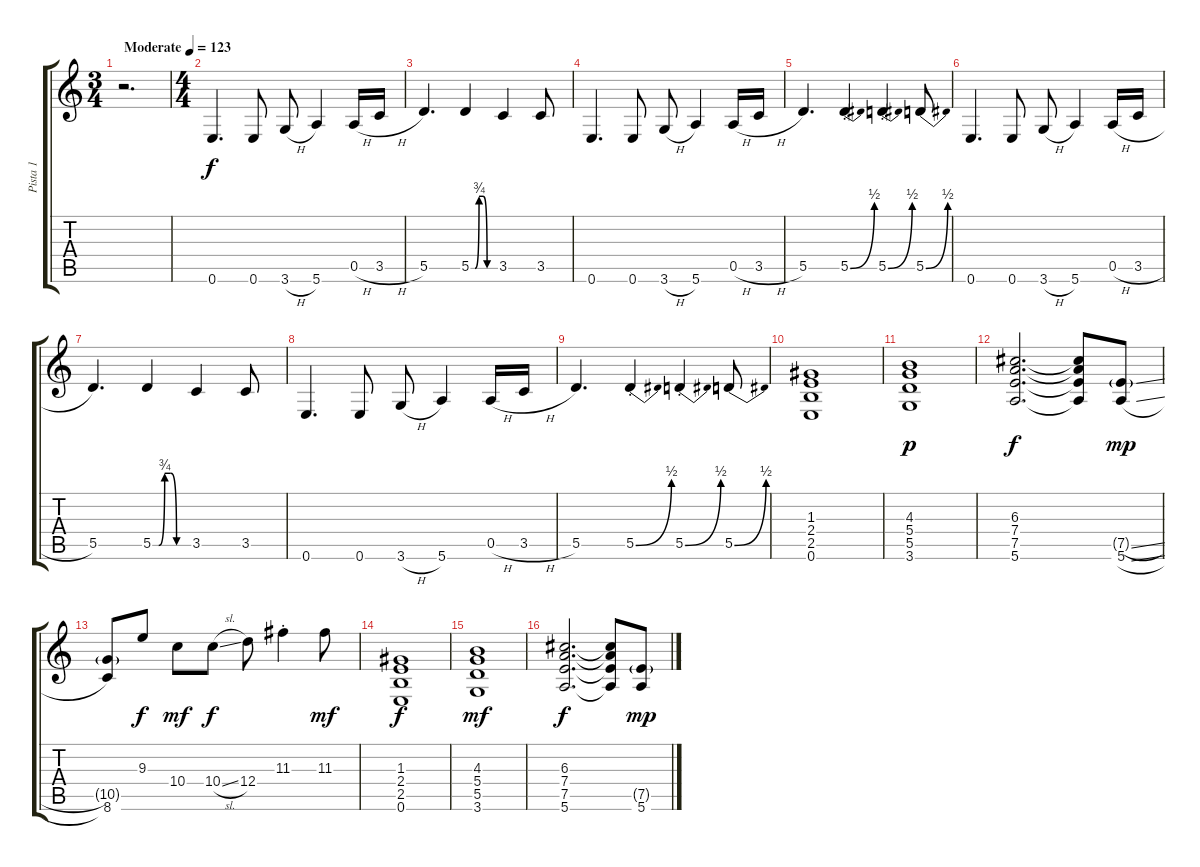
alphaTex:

\track ("Pista 1" "Pista 1") {instrument overdrivenguitar}
\staff {score tabs}
\tuning (E4 B3 G3 D3 A2 E2) {hide}
\ts (3 4)
\tempo (123 "Moderate")
\clef g2
\ks c
r.2{d dy f instrument overdrivenguitar} |
\ts (4 4)
0.6.4{d} 0.6.8 3.6{h}.8 5.6.4 0.5{h}.16 3.5{h}.16 |
5.5.4{d} 5.5{be (custom 0 0 10 0 20 3 30 3 40 0 60 0)}.4 3.5.4 3.5.8 |
0.6.4{d} 0.6.8 3.6{h}.8 5.6.4 0.5{h}.16 3.5{h}.16 |
5.5.4{d} 5.5{be (bend 0 0 60 2) st}.4 5.5{be (bend 0 0 60 2) st}.4 5.5{be (bend 0 0 60 2)}.8 |
0.6.4{d} 0.6.8 3.6{h}.8 5.6.4 0.5{h}.16 3.5{h}.16 |
5.5.4{d} 5.5{be (custom 0 0 10 0 20 3 30 3 40 0 60 0)}.4 3.5.4 3.5.8 |
0.6.4{d} 0.6.8 3.6{h}.8 5.6.4 0.5{h}.16 3.5{h}.16 |
5.5.4{d} 5.5{be (bend 0 0 60 2) st}.4 5.5{be (bend 0 0 60 2) st}.4 5.5{be (bend 0 0 60 2)}.8 |
(1.3 2.4 2.5 0.6).1{volume 7 balance 5} |
(4.3 5.4 5.5 3.6).1{dy p} |
(6.3 7.4 7.5 5.6).2{d dy f} (6.3{t} 7.4{t} 7.5{t} 5.6{t}).8 (7.5{sl g} 5.6{sl}).8{dy mp} |
(10.5{g} 8.6).8 9.3.8{dy f} 10.4.8{dy mf} 10.4{sl}.8{dy f} 12.4.8 11.3{st}.4 11.3.8{dy mf} |
(1.3 2.4 2.5 0.6).1{dy f volume 7 balance 5} |
(4.3 5.4 5.5 3.6).1{dy mf} |
(6.3 7.4 7.5 5.6).2{d dy f} (6.3{t} 7.4{t} 7.5{t} 5.6{t}).8 (7.5{sl g} 5.6{sl}).8{dy mp}
